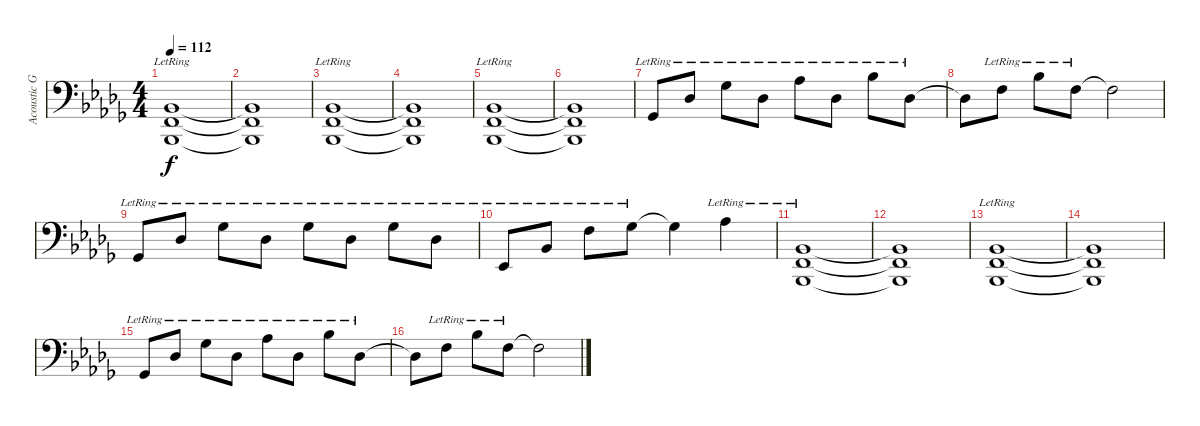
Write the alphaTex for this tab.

\track ("Acoustic Grand Piano - Bass" "Acoustic G") {instrument acousticgrandpiano}
\staff {score}
\tuning (E3 B2 G2 D2 A1 E1) {hide}
\ts (4 4)
\tempo 112
\clef f4
\ks bbminor
(3.3{lr} 3.4{lr} 1.5{lr}).1{dy f} |
(3.3{t} 3.4{t} 1.5{t}).1 |
(3.3{lr} 3.4{lr} 1.5{lr}).1 |
(3.3{t} 3.4{t} 1.5{t}).1 |
(3.3{lr} 3.4{lr} 1.5{lr}).1 |
(3.3{t} 3.4{t} 1.5{t}).1 |
4.4{lr}.8 2.2{lr}.8 2.1{lr}.8 2.2{lr}.8 4.1{lr}.8 2.2{lr}.8 6.1{lr}.8 6.3{lr}.8 |
6.3{t}.8 6.2{lr}.8 6.1{lr}.8 6.2{lr}.8 6.2{t}.2 |
4.4{lr}.8 2.2{lr}.8 2.1{lr}.8 2.2{lr}.8 2.1{lr}.8 2.2{lr}.8 2.1{lr}.8 2.2{lr}.8 |
1.4{lr}.8 3.3{lr}.8 1.1{lr}.8 2.1{lr}.8 2.1{t}.4 4.1{lr}.4 |
(3.3{lr} 3.4{lr} 1.5{lr}).1 |
(3.3{t} 3.4{t} 1.5{t}).1 |
(3.3{lr} 3.4{lr} 1.5{lr}).1 |
(3.3{t} 3.4{t} 1.5{t}).1 |
4.4{lr}.8 2.2{lr}.8 2.1{lr}.8 2.2{lr}.8 4.1{lr}.8 2.2{lr}.8 6.1{lr}.8 6.3{lr}.8 |
6.3{t}.8 6.2{lr}.8 6.1{lr}.8 6.2{lr}.8 6.2{t}.2
